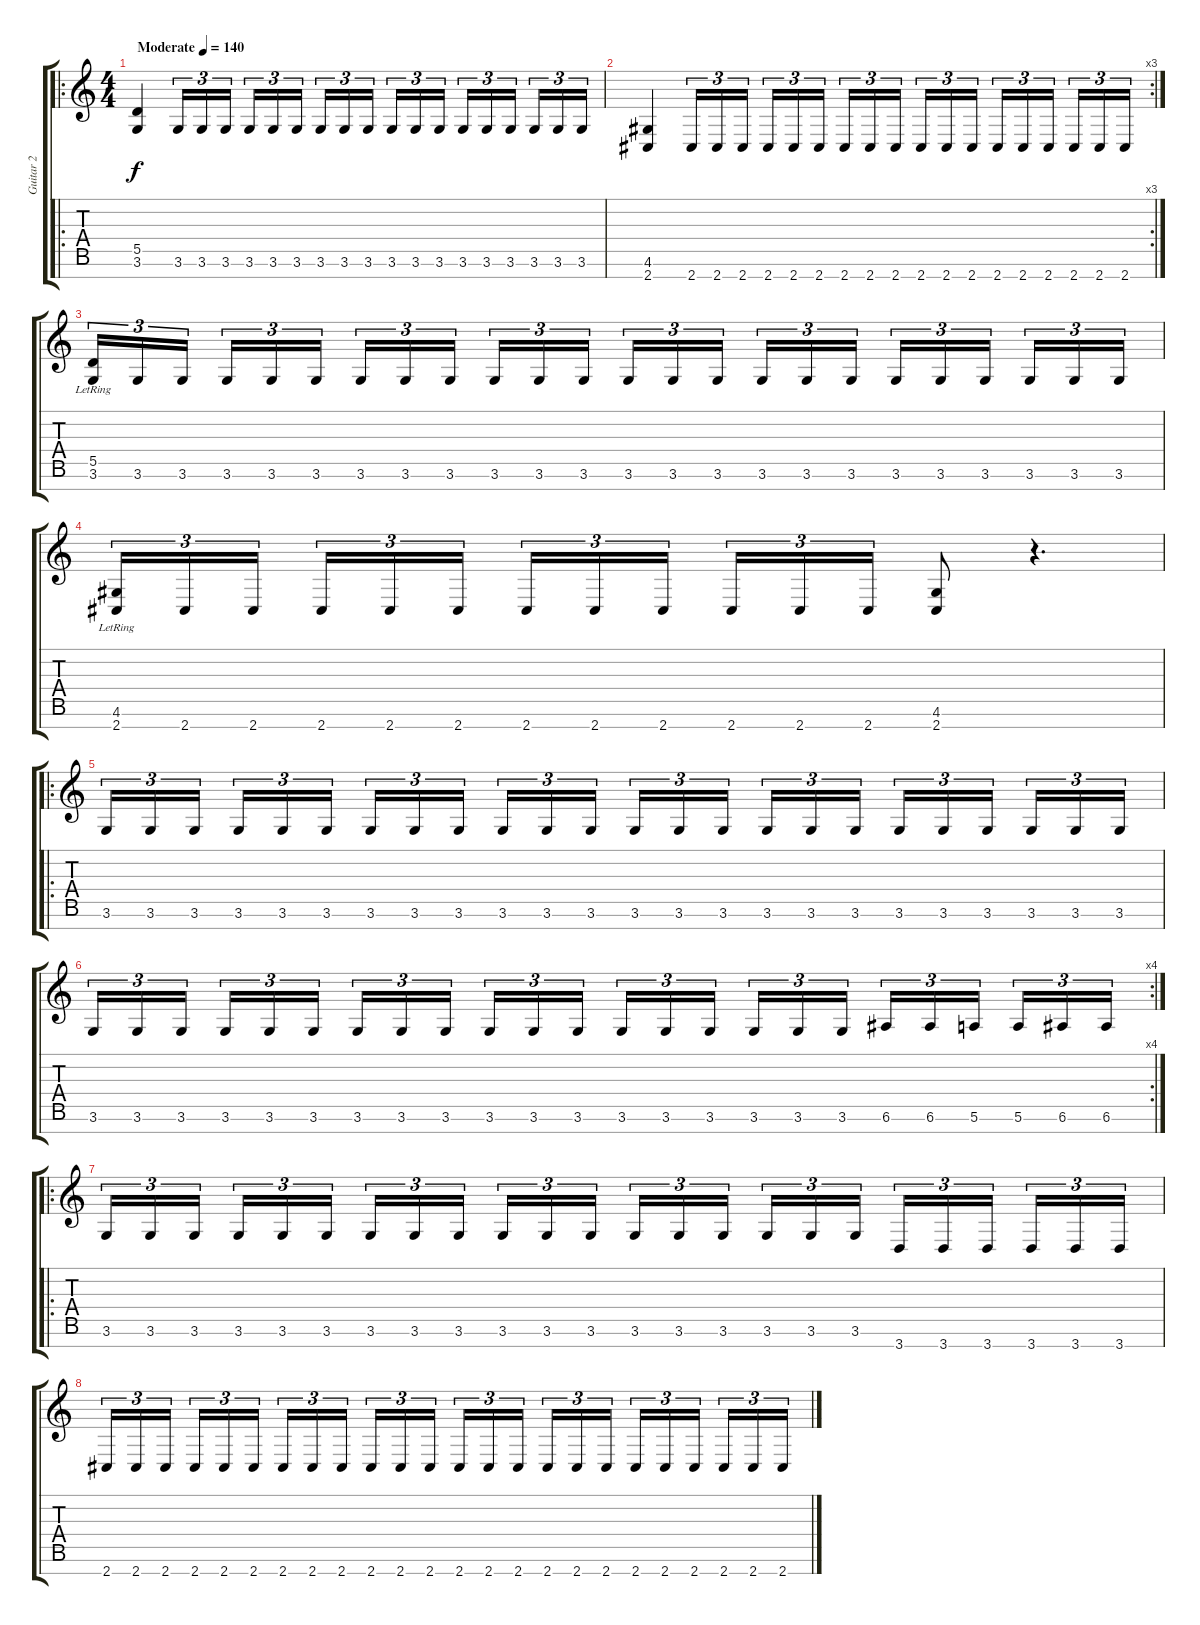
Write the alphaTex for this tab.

\track ("Guitar 2" "Guitar 2") {instrument distortionguitar}
\staff {score tabs}
\tuning (E4 B3 G3 D3 A2 E2 B1) {hide}
\ro
\ts (4 4)
\tempo (140 "Moderate")
\clef g2
\ks c
(5.5 3.6).4{dy f instrument distortionguitar} 3.6.16{tu (3 2)} 3.6.16{tu (3 2)} 3.6.16{tu (3 2) beam splitsecondary} 3.6.16{tu (3 2)} 3.6.16{tu (3 2)} 3.6.16{tu (3 2)} 3.6.16{tu (3 2)} 3.6.16{tu (3 2)} 3.6.16{tu (3 2) beam splitsecondary} 3.6.16{tu (3 2)} 3.6.16{tu (3 2)} 3.6.16{tu (3 2)} 3.6.16{tu (3 2)} 3.6.16{tu (3 2)} 3.6.16{tu (3 2) beam splitsecondary} 3.6.16{tu (3 2)} 3.6.16{tu (3 2)} 3.6.16{tu (3 2)} |
\rc 3
(4.6 2.7).4 2.7.16{tu (3 2)} 2.7.16{tu (3 2)} 2.7.16{tu (3 2) beam splitsecondary} 2.7.16{tu (3 2)} 2.7.16{tu (3 2)} 2.7.16{tu (3 2)} 2.7.16{tu (3 2)} 2.7.16{tu (3 2)} 2.7.16{tu (3 2) beam splitsecondary} 2.7.16{tu (3 2)} 2.7.16{tu (3 2)} 2.7.16{tu (3 2)} 2.7.16{tu (3 2)} 2.7.16{tu (3 2)} 2.7.16{tu (3 2) beam splitsecondary} 2.7.16{tu (3 2)} 2.7.16{tu (3 2)} 2.7.16{tu (3 2)} |
(5.5{lr} 3.6).16{tu (3 2)} 3.6.16{tu (3 2)} 3.6.16{tu (3 2) beam splitsecondary} 3.6.16{tu (3 2)} 3.6.16{tu (3 2)} 3.6.16{tu (3 2)} 3.6.16{tu (3 2)} 3.6.16{tu (3 2)} 3.6.16{tu (3 2) beam splitsecondary} 3.6.16{tu (3 2)} 3.6.16{tu (3 2)} 3.6.16{tu (3 2)} 3.6.16{tu (3 2)} 3.6.16{tu (3 2)} 3.6.16{tu (3 2) beam splitsecondary} 3.6.16{tu (3 2)} 3.6.16{tu (3 2)} 3.6.16{tu (3 2)} 3.6.16{tu (3 2)} 3.6.16{tu (3 2)} 3.6.16{tu (3 2) beam splitsecondary} 3.6.16{tu (3 2)} 3.6.16{tu (3 2)} 3.6.16{tu (3 2)} |
(4.6{lr} 2.7).16{tu (3 2)} 2.7.16{tu (3 2)} 2.7.16{tu (3 2) beam splitsecondary} 2.7.16{tu (3 2)} 2.7.16{tu (3 2)} 2.7.16{tu (3 2)} 2.7.16{tu (3 2)} 2.7.16{tu (3 2)} 2.7.16{tu (3 2) beam splitsecondary} 2.7.16{tu (3 2)} 2.7.16{tu (3 2)} 2.7.16{tu (3 2)} (4.6 2.7).8 r.4{d} |
\ro
3.6.16{tu (3 2)} 3.6.16{tu (3 2)} 3.6.16{tu (3 2) beam splitsecondary} 3.6.16{tu (3 2)} 3.6.16{tu (3 2)} 3.6.16{tu (3 2)} 3.6.16{tu (3 2)} 3.6.16{tu (3 2)} 3.6.16{tu (3 2) beam splitsecondary} 3.6.16{tu (3 2)} 3.6.16{tu (3 2)} 3.6.16{tu (3 2)} 3.6.16{tu (3 2)} 3.6.16{tu (3 2)} 3.6.16{tu (3 2) beam splitsecondary} 3.6.16{tu (3 2)} 3.6.16{tu (3 2)} 3.6.16{tu (3 2)} 3.6.16{tu (3 2)} 3.6.16{tu (3 2)} 3.6.16{tu (3 2) beam splitsecondary} 3.6.16{tu (3 2)} 3.6.16{tu (3 2)} 3.6.16{tu (3 2)} |
\rc 4
3.6.16{tu (3 2)} 3.6.16{tu (3 2)} 3.6.16{tu (3 2) beam splitsecondary} 3.6.16{tu (3 2)} 3.6.16{tu (3 2)} 3.6.16{tu (3 2)} 3.6.16{tu (3 2)} 3.6.16{tu (3 2)} 3.6.16{tu (3 2) beam splitsecondary} 3.6.16{tu (3 2)} 3.6.16{tu (3 2)} 3.6.16{tu (3 2)} 3.6.16{tu (3 2)} 3.6.16{tu (3 2)} 3.6.16{tu (3 2) beam splitsecondary} 3.6.16{tu (3 2)} 3.6.16{tu (3 2)} 3.6.16{tu (3 2)} 6.6.16{tu (3 2)} 6.6.16{tu (3 2)} 5.6.16{tu (3 2) beam splitsecondary} 5.6.16{tu (3 2)} 6.6.16{tu (3 2)} 6.6.16{tu (3 2)} |
\ro
3.6.16{tu (3 2)} 3.6.16{tu (3 2)} 3.6.16{tu (3 2) beam splitsecondary} 3.6.16{tu (3 2)} 3.6.16{tu (3 2)} 3.6.16{tu (3 2)} 3.6.16{tu (3 2)} 3.6.16{tu (3 2)} 3.6.16{tu (3 2) beam splitsecondary} 3.6.16{tu (3 2)} 3.6.16{tu (3 2)} 3.6.16{tu (3 2)} 3.6.16{tu (3 2)} 3.6.16{tu (3 2)} 3.6.16{tu (3 2) beam splitsecondary} 3.6.16{tu (3 2)} 3.6.16{tu (3 2)} 3.6.16{tu (3 2)} 3.7.16{tu (3 2)} 3.7.16{tu (3 2)} 3.7.16{tu (3 2) beam splitsecondary} 3.7.16{tu (3 2)} 3.7.16{tu (3 2)} 3.7.16{tu (3 2)} |
2.7.16{tu (3 2)} 2.7.16{tu (3 2)} 2.7.16{tu (3 2) beam splitsecondary} 2.7.16{tu (3 2)} 2.7.16{tu (3 2)} 2.7.16{tu (3 2)} 2.7.16{tu (3 2)} 2.7.16{tu (3 2)} 2.7.16{tu (3 2) beam splitsecondary} 2.7.16{tu (3 2)} 2.7.16{tu (3 2)} 2.7.16{tu (3 2)} 2.7.16{tu (3 2)} 2.7.16{tu (3 2)} 2.7.16{tu (3 2) beam splitsecondary} 2.7.16{tu (3 2)} 2.7.16{tu (3 2)} 2.7.16{tu (3 2)} 2.7.16{tu (3 2)} 2.7.16{tu (3 2)} 2.7.16{tu (3 2) beam splitsecondary} 2.7.16{tu (3 2)} 2.7.16{tu (3 2)} 2.7.16{tu (3 2)}
